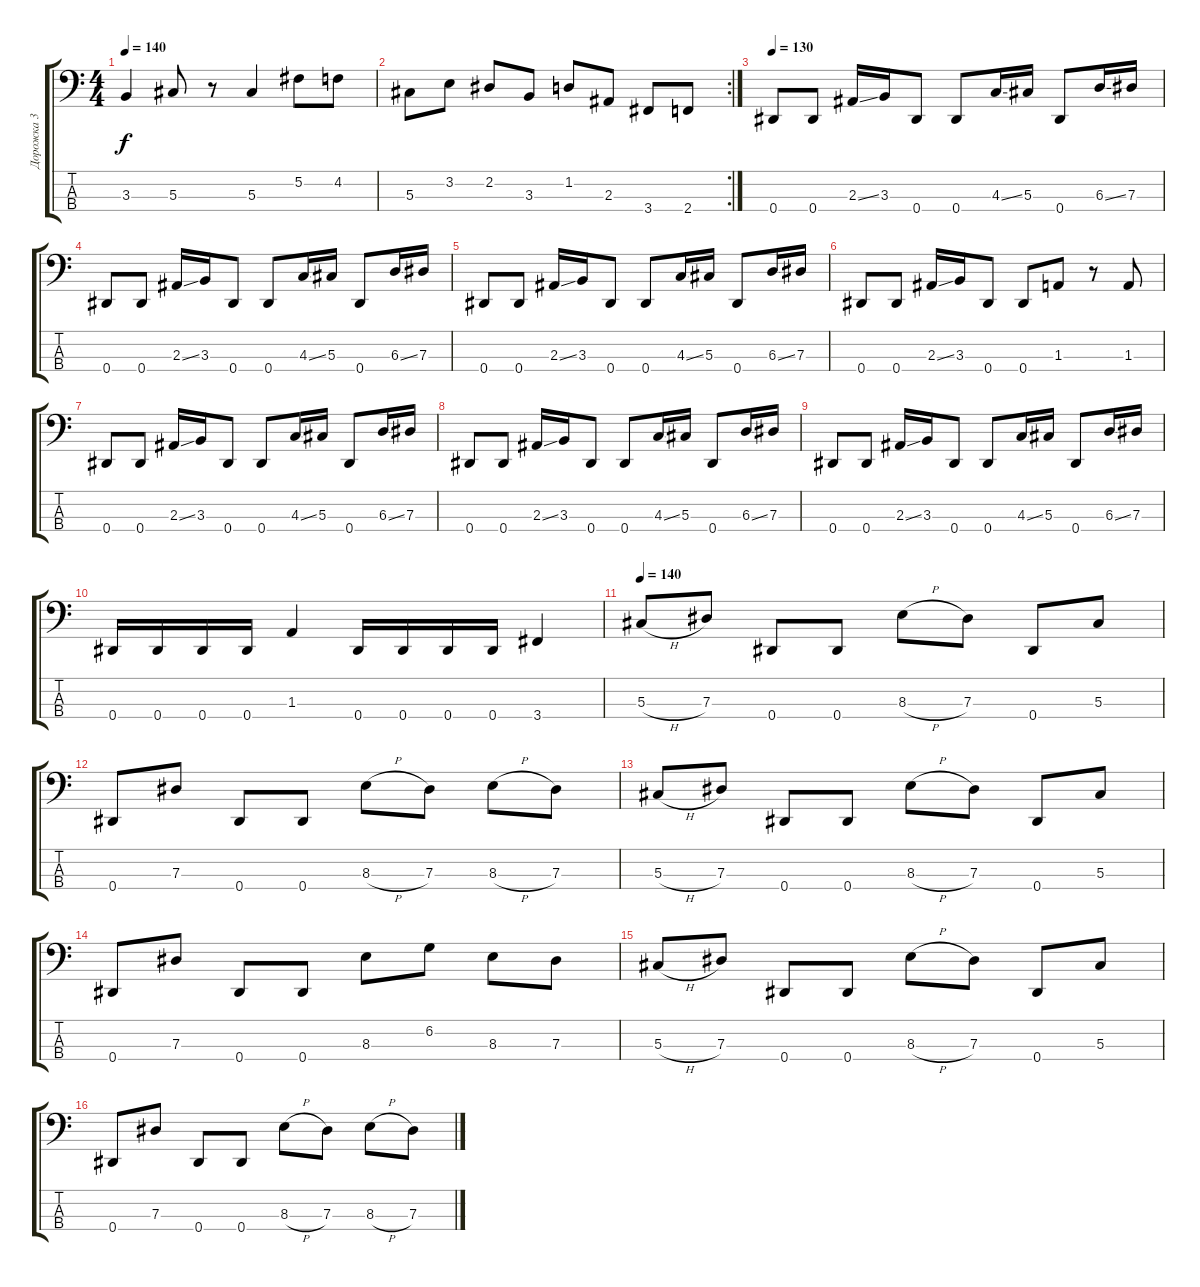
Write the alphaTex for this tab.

\track ("Дорожка 3" "Дорожка 3") {instrument electricbassfinger}
\staff {score tabs}
\tuning (Gb2 Db2 Ab1 Eb1) {hide}
\ts (4 4)
\tempo 140
\clef f4
\ks c
3.3{t}.4{dy f} 5.3.8 r.8 5.3.4 5.2.8 4.2.8 |
\rc 2
5.3.8 3.2.8 2.2.8 3.3.8 1.2.8 2.3.8 3.4.8 2.4.8 |
\tempo 130
0.4.8 0.4.8 2.3{ss}.16 3.3.16 0.4.8 0.4.8 4.3{ss}.16 5.3.16 0.4.8 6.3{ss}.16 7.3.16 |
0.4.8 0.4.8 2.3{ss}.16 3.3.16 0.4.8 0.4.8 4.3{ss}.16 5.3.16 0.4.8 6.3{ss}.16 7.3.16 |
0.4.8 0.4.8 2.3{ss}.16 3.3.16 0.4.8 0.4.8 4.3{ss}.16 5.3.16 0.4.8 6.3{ss}.16 7.3.16 |
0.4.8 0.4.8 2.3{ss}.16 3.3.16 0.4.8 0.4.8 1.3.8 r.8 1.3.8 |
0.4.8 0.4.8 2.3{ss}.16 3.3.16 0.4.8 0.4.8 4.3{ss}.16 5.3.16 0.4.8 6.3{ss}.16 7.3.16 |
0.4.8 0.4.8 2.3{ss}.16 3.3.16 0.4.8 0.4.8 4.3{ss}.16 5.3.16 0.4.8 6.3{ss}.16 7.3.16 |
0.4.8 0.4.8 2.3{ss}.16 3.3.16 0.4.8 0.4.8 4.3{ss}.16 5.3.16 0.4.8 6.3{ss}.16 7.3.16 |
0.4.16 0.4.16 0.4.16 0.4.16 1.3.4 0.4.16 0.4.16 0.4.16 0.4.16 3.4.4 |
\tempo 140
5.3{h}.8 7.3.8 0.4.8 0.4.8 8.3{h}.8 7.3.8 0.4.8 5.3.8 |
0.4.8 7.3.8 0.4.8 0.4.8 8.3{h}.8 7.3.8 8.3{h}.8 7.3.8 |
5.3{h}.8 7.3.8 0.4.8 0.4.8 8.3{h}.8 7.3.8 0.4.8 5.3.8 |
0.4.8 7.3.8 0.4.8 0.4.8 8.3.8 6.2.8 8.3.8 7.3.8 |
5.3{h}.8 7.3.8 0.4.8 0.4.8 8.3{h}.8 7.3.8 0.4.8 5.3.8 |
0.4.8 7.3.8 0.4.8 0.4.8 8.3{h}.8 7.3.8 8.3{h}.8 7.3.8
